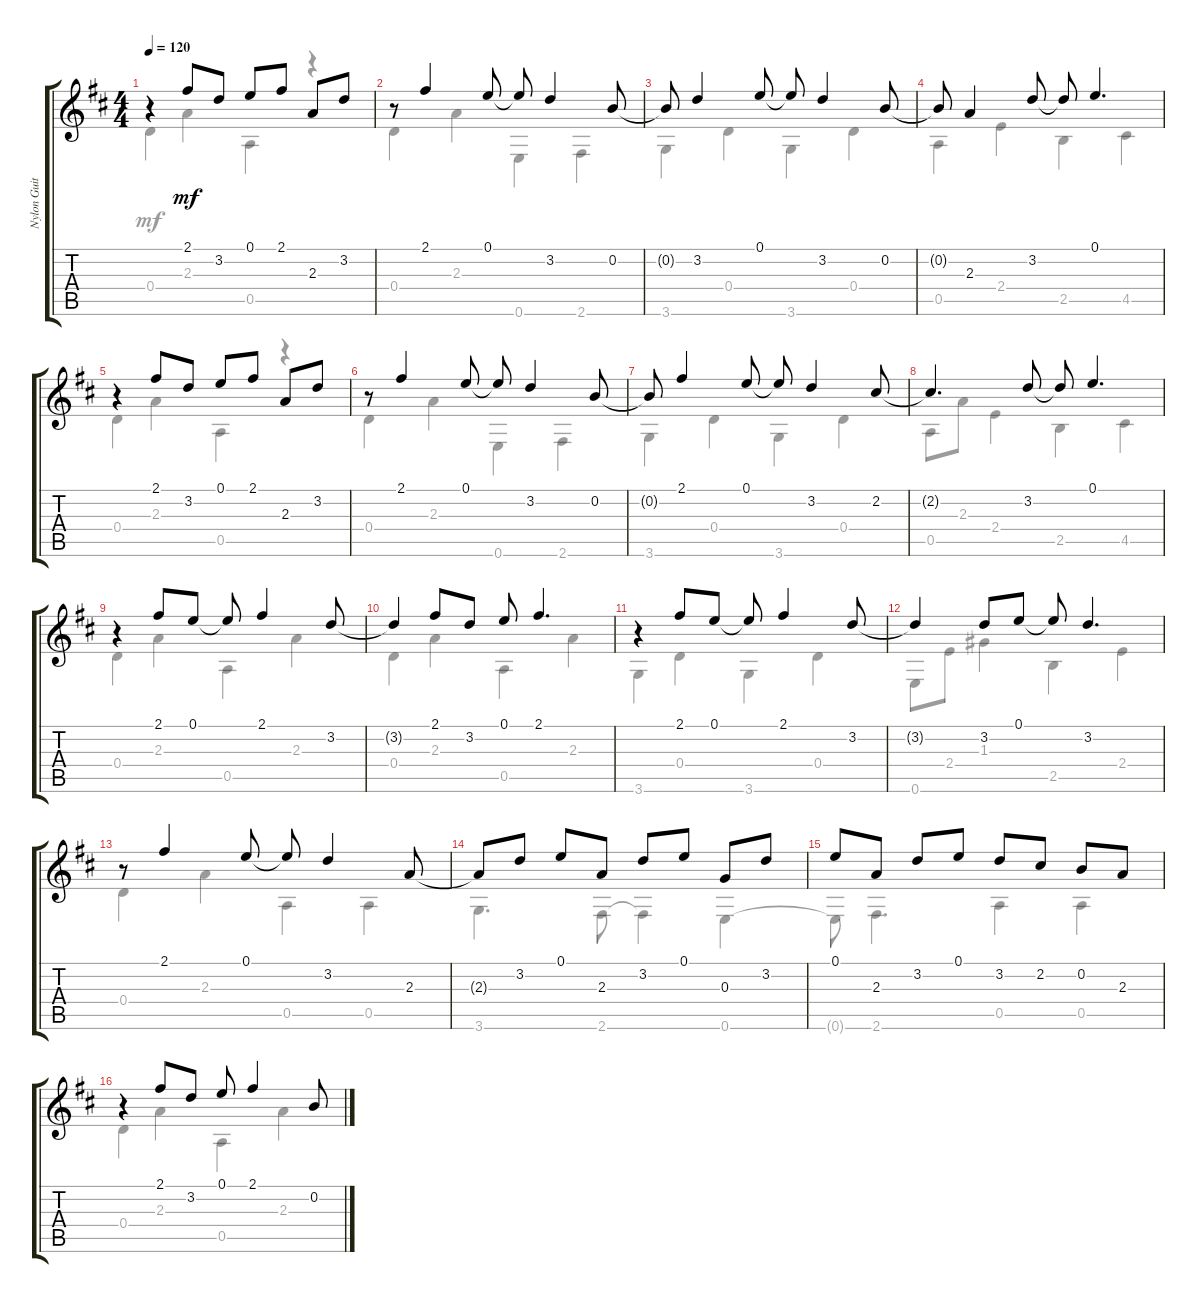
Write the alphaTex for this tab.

\track ("Nylon Guitar" "Nylon Guit") {instrument acousticguitarnylon}
\staff {score tabs}
\tuning (E4 B3 G3 D3 A2 E2) {hide}
\voice
\ts (4 4)
\tempo 120
\clef g2
\ks d
r.4{dy mf instrument acousticguitarnylon} 2.1.8 3.2.8 0.1.8 2.1.8 2.3.8 3.2.8 |
r.8 2.1.4 0.1.8 0.1{t}.8 3.2.4 0.2.8 |
0.2{t}.8 3.2.4 0.1.8 0.1{t}.8 3.2.4 0.2.8 |
0.2{t}.8 2.3.4 3.2.8 3.2{t}.8 0.1.4{d} |
r.4 2.1.8 3.2.8 0.1.8 2.1.8 2.3.8 3.2.8 |
r.8 2.1.4 0.1.8 0.1{t}.8 3.2.4 0.2.8 |
0.2{t}.8 2.1.4 0.1.8 0.1{t}.8 3.2.4 2.2.8 |
2.2{t}.4{d} 3.2.8 3.2{t}.8 0.1.4{d} |
r.4 2.1.8 0.1.8 0.1{t}.8 2.1.4 3.2.8 |
3.2{t}.4 2.1.8 3.2.8 0.1.8 2.1.4{d} |
r.4 2.1.8 0.1.8 0.1{t}.8 2.1.4 3.2.8 |
3.2{t}.4 3.2.8 0.1.8 0.1{t}.8 3.2.4{d} |
r.8 2.1.4 0.1.8 0.1{t}.8 3.2.4 2.3.8 |
2.3{t}.8 3.2.8 0.1.8 2.3.8 3.2.8 0.1.8 0.3.8 3.2.8 |
0.1.8 2.3.8 3.2.8 0.1.8 3.2.8 2.2.8 0.2.8 2.3.8 |
r.4 2.1.8 3.2.8 0.1.8 2.1.4 0.2.8
\voice
\clef g2
\ottava regular
\simile none
\ks d
0.4.4{dy mf} 2.3.4 0.5.4 r.4 |
0.4.4 2.3.4 0.6.4 2.6.4 |
3.6.4 0.4.4 3.6.4 0.4.4 |
0.5.4 2.4.4 2.5.4 4.5.4 |
0.4.4 2.3.4 0.5.4 r.4 |
0.4.4 2.3.4 0.6.4 2.6.4 |
3.6.4 0.4.4 3.6.4 0.4.4 |
0.5.8 2.3.8 2.4.4 2.5.4 4.5.4 |
0.4.4 2.3.4 0.5.4 2.3.4 |
0.4.4 2.3.4 0.5.4 2.3.4 |
3.6.4 0.4.4 3.6.4 0.4.4 |
0.6.8 2.4.8 1.3.4 2.5.4 2.4.4 |
0.4.4 2.3.4 0.5.4 0.5.4 |
3.6.4{d} 2.6.8 2.6{t}.4 0.6.4 |
0.6{t}.8 2.6.4{d} 0.5.4 0.5.4 |
0.4.4 2.3.4 0.5.4 2.3.4
